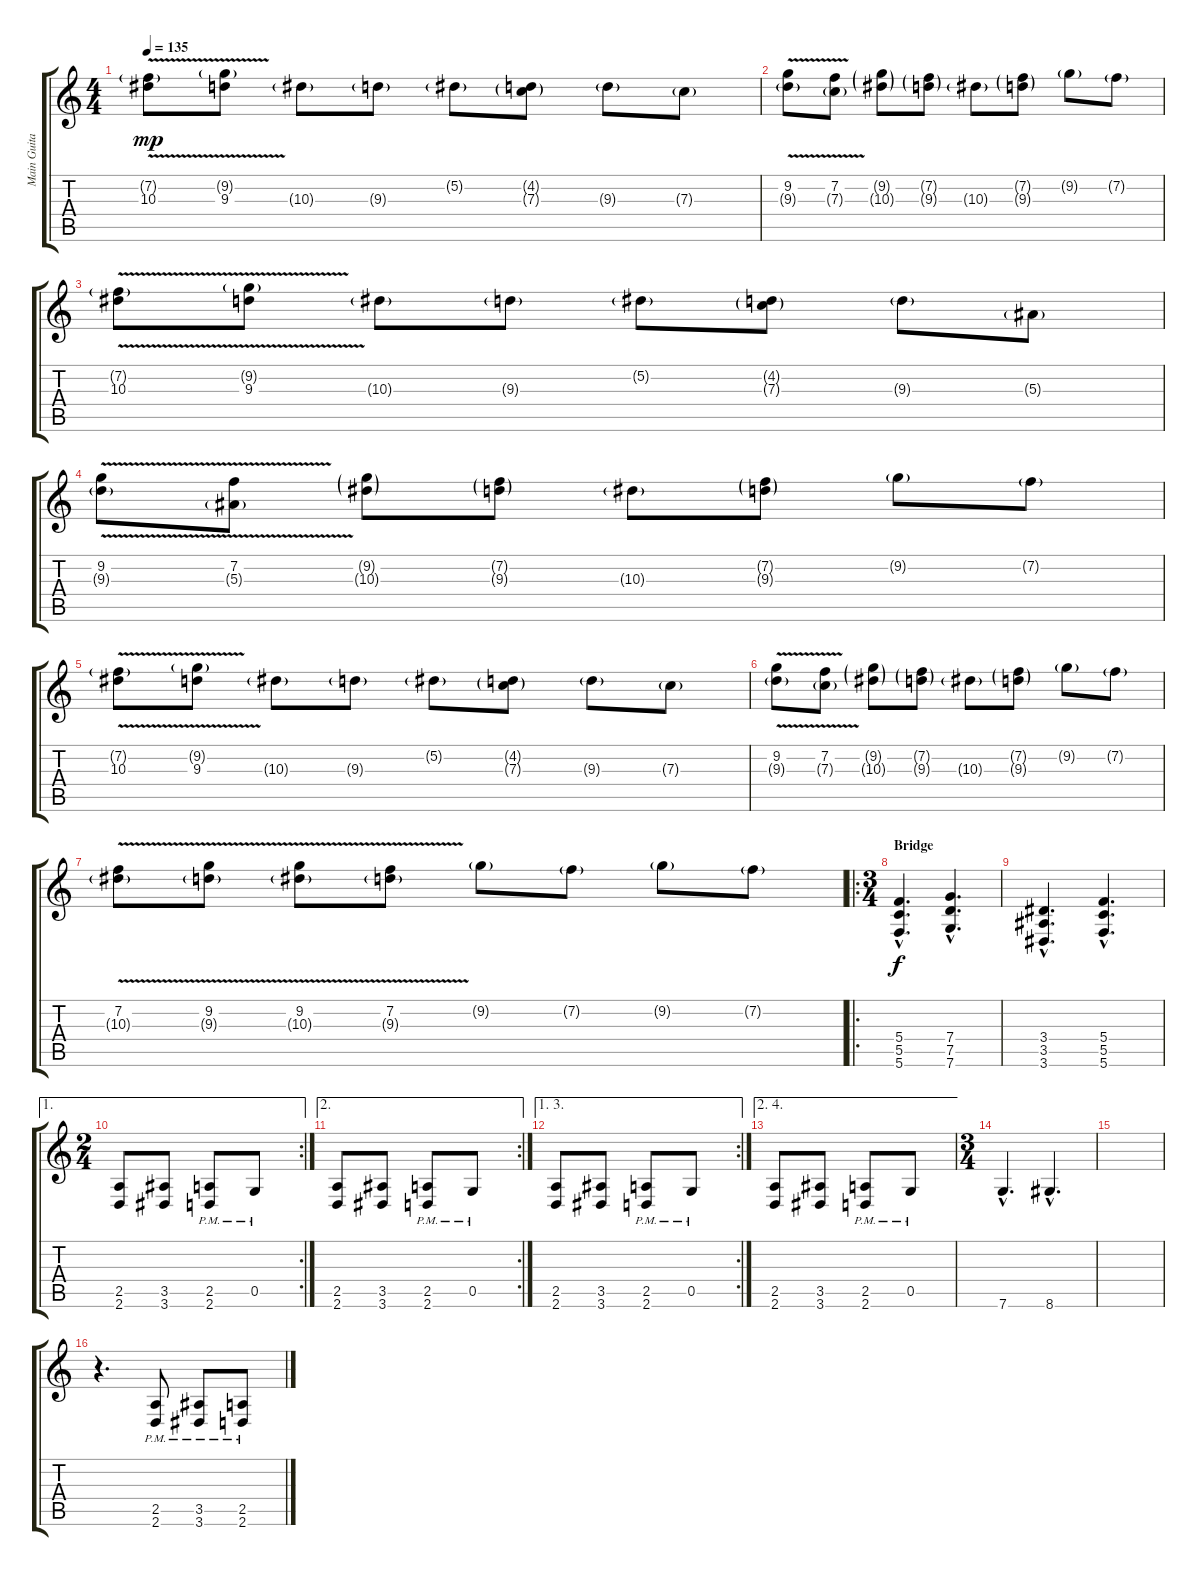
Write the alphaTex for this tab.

\track ("Main Guitar" "Main Guita") {instrument electricguitarjazz}
\staff {score tabs}
\tuning (Eb4 Bb3 F3 C3 G2 C2) {hide}
\ts (4 4)
\tempo 135
\clef g2
\ks c
(7.2{g} 10.3{v}).8{dy mp} (9.2{g} 9.3{v}).8 10.3{g}.8 9.3{g}.8 5.2{g}.8 (4.2{g} 7.3{g}).8 9.3{g}.8 7.3{g}.8 |
(9.2{v} 9.3{g}).8 (7.2{v} 7.3{g}).8 (9.2{g} 10.3{g}).8 (7.2{g} 9.3{g}).8 10.3{g}.8 (7.2{g} 9.3{g}).8 9.2{g}.8 7.2{g}.8 |
(7.2{g} 10.3{v}).8 (9.2{g} 9.3{v}).8 10.3{g}.8 9.3{g}.8 5.2{g}.8 (4.2{g} 7.3{g}).8 9.3{g}.8 5.3{g}.8 |
(9.2{v} 9.3{g}).8 (7.2{v} 5.3{g}).8 (9.2{g} 10.3{g}).8 (7.2{g} 9.3{g}).8 10.3{g}.8 (7.2{g} 9.3{g}).8 9.2{g}.8 7.2{g}.8 |
(7.2{g} 10.3{v}).8 (9.2{g} 9.3{v}).8 10.3{g}.8 9.3{g}.8 5.2{g}.8 (4.2{g} 7.3{g}).8 9.3{g}.8 7.3{g}.8 |
(9.2{v} 9.3{g}).8 (7.2{v} 7.3{g}).8 (9.2{g} 10.3{g}).8 (7.2{g} 9.3{g}).8 10.3{g}.8 (7.2{g} 9.3{g}).8 9.2{g}.8 7.2{g}.8 |
(7.2 10.3{v g}).8 (9.2 9.3{v g}).8 (9.2{v} 10.3{g}).8 (7.2{v} 9.3{g}).8 9.2{g}.8 7.2{g}.8 9.2{g}.8 7.2{g}.8 |
\ro
\ts (3 4)
\section ("" "Bridge")
(5.4{hac} 5.5{hac} 5.6{hac}).4{d dy f} (7.4{hac} 7.5{hac} 7.6{hac}).4{d} |
(3.4{hac} 3.5{hac} 3.6{hac}).4{d} (5.4{hac} 5.5{hac} 5.6{hac}).4{d} |
\ae 1
\rc 2
\ts (2 4)
(2.5 2.6).8 (3.5 3.6).8 (2.5{pm} 2.6{pm}).8 0.5{pm}.8 |
\ae 2
\rc 2
(2.5 2.6).8 (3.5 3.6).8 (2.5{pm} 2.6{pm}).8 0.5{pm}.8 |
\ae (1 3)
\rc 2
(2.5 2.6).8 (3.5 3.6).8 (2.5{pm} 2.6{pm}).8 0.5{pm}.8 |
\ae (2 4)
(2.5 2.6).8 (3.5 3.6).8 (2.5{pm} 2.6{pm}).8 0.5{pm}.8 |
\ts (3 4)
7.6{hac}.4{d} 8.6{hac}.4{d} |
|
r.4{d} (2.5{pm} 2.6{pm}).8 (3.5{pm} 3.6{pm}).8 (2.5{pm} 2.6{pm}).8
